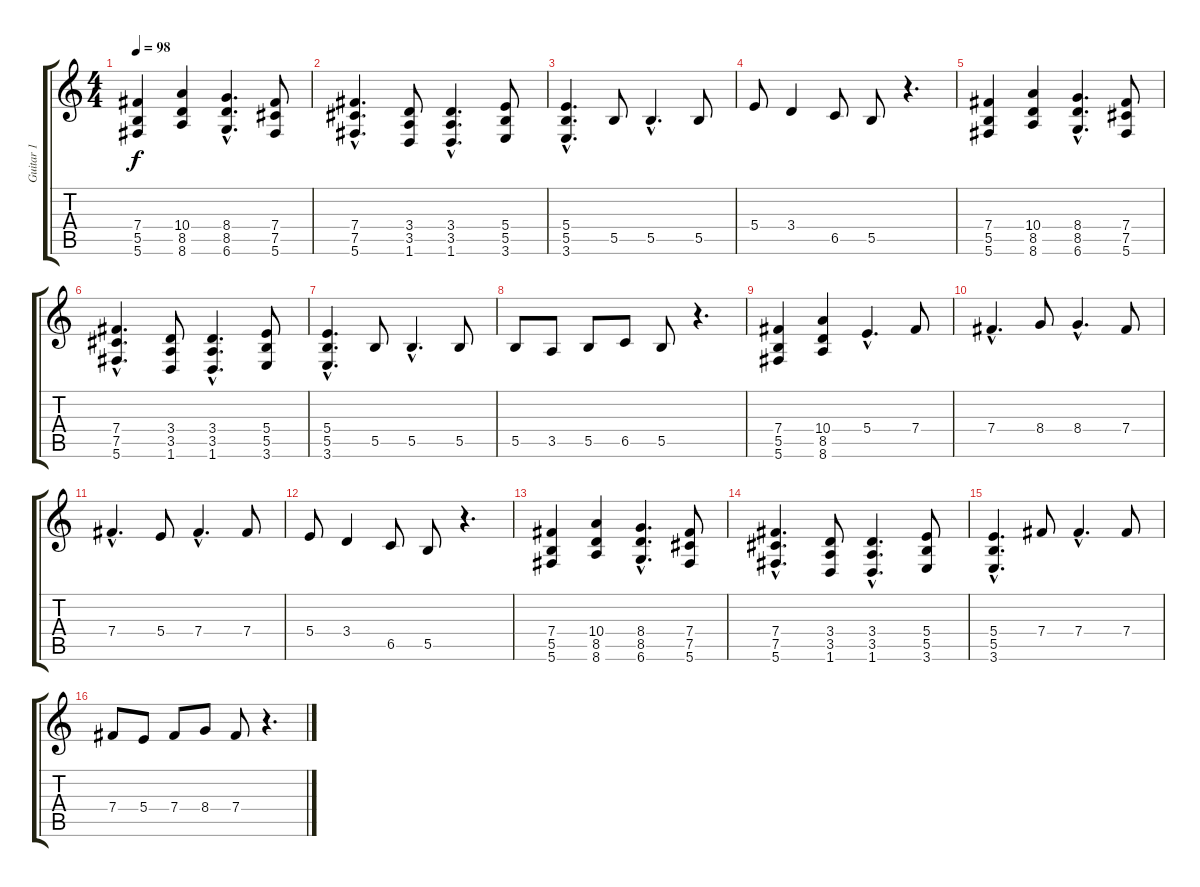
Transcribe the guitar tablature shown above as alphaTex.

\track ("Guitar 1" "Guitar 1") {instrument overdrivenguitar}
\staff {score tabs}
\tuning (Db4 Ab3 E3 B2 Gb2 Db2) {hide}
\ts (4 4)
\tempo 98
\clef g2
\ks c
(7.4 5.5 5.6).4{dy f} (10.4 8.5 8.6).4 (8.4{hac} 8.5{hac} 6.6{hac}).4{d} (7.4 7.5 5.6).8 |
(7.4{hac} 7.5{hac} 5.6{hac}).4{d} (3.4 3.5 1.6).8 (3.4{hac} 3.5{hac} 1.6{hac}).4{d} (5.4 5.5 3.6).8 |
(5.4{hac} 5.5{hac} 3.6{hac}).4{d} 5.5.8 5.5{hac}.4{d} 5.5.8 |
5.4.8 3.4.4 6.5.8 5.5.8 r.4{d} |
(7.4 5.5 5.6).4 (10.4 8.5 8.6).4 (8.4{hac} 8.5{hac} 6.6{hac}).4{d} (7.4 7.5 5.6).8 |
(7.4{hac} 7.5{hac} 5.6{hac}).4{d} (3.4 3.5 1.6).8 (3.4{hac} 3.5{hac} 1.6{hac}).4{d} (5.4 5.5 3.6).8 |
(5.4{hac} 5.5{hac} 3.6{hac}).4{d} 5.5.8 5.5{hac}.4{d} 5.5.8 |
5.5.8 3.5.8 5.5.8 6.5.8 5.5.8 r.4{d} |
(7.4 5.5 5.6).4 (10.4 8.5 8.6).4 5.4{hac}.4{d volume 16} 7.4.8 |
7.4{hac}.4{d} 8.4.8 8.4{hac}.4{d} 7.4.8 |
7.4{hac}.4{d} 5.4.8 7.4{hac}.4{d} 7.4.8 |
5.4.8 3.4.4 6.5.8 5.5.8 r.4{d} |
(7.4 5.5 5.6).4{volume 13} (10.4 8.5 8.6).4 (8.4{hac} 8.5{hac} 6.6{hac}).4{d} (7.4 7.5 5.6).8 |
(7.4{hac} 7.5{hac} 5.6{hac}).4{d} (3.4 3.5 1.6).8 (3.4{hac} 3.5{hac} 1.6{hac}).4{d} (5.4 5.5 3.6).8 |
(5.4{hac} 5.5{hac} 3.6{hac}).4{d} 7.4.8{volume 16} 7.4{hac}.4{d} 7.4.8 |
7.4.8 5.4.8 7.4.8 8.4.8 7.4.8 r.4{d}
